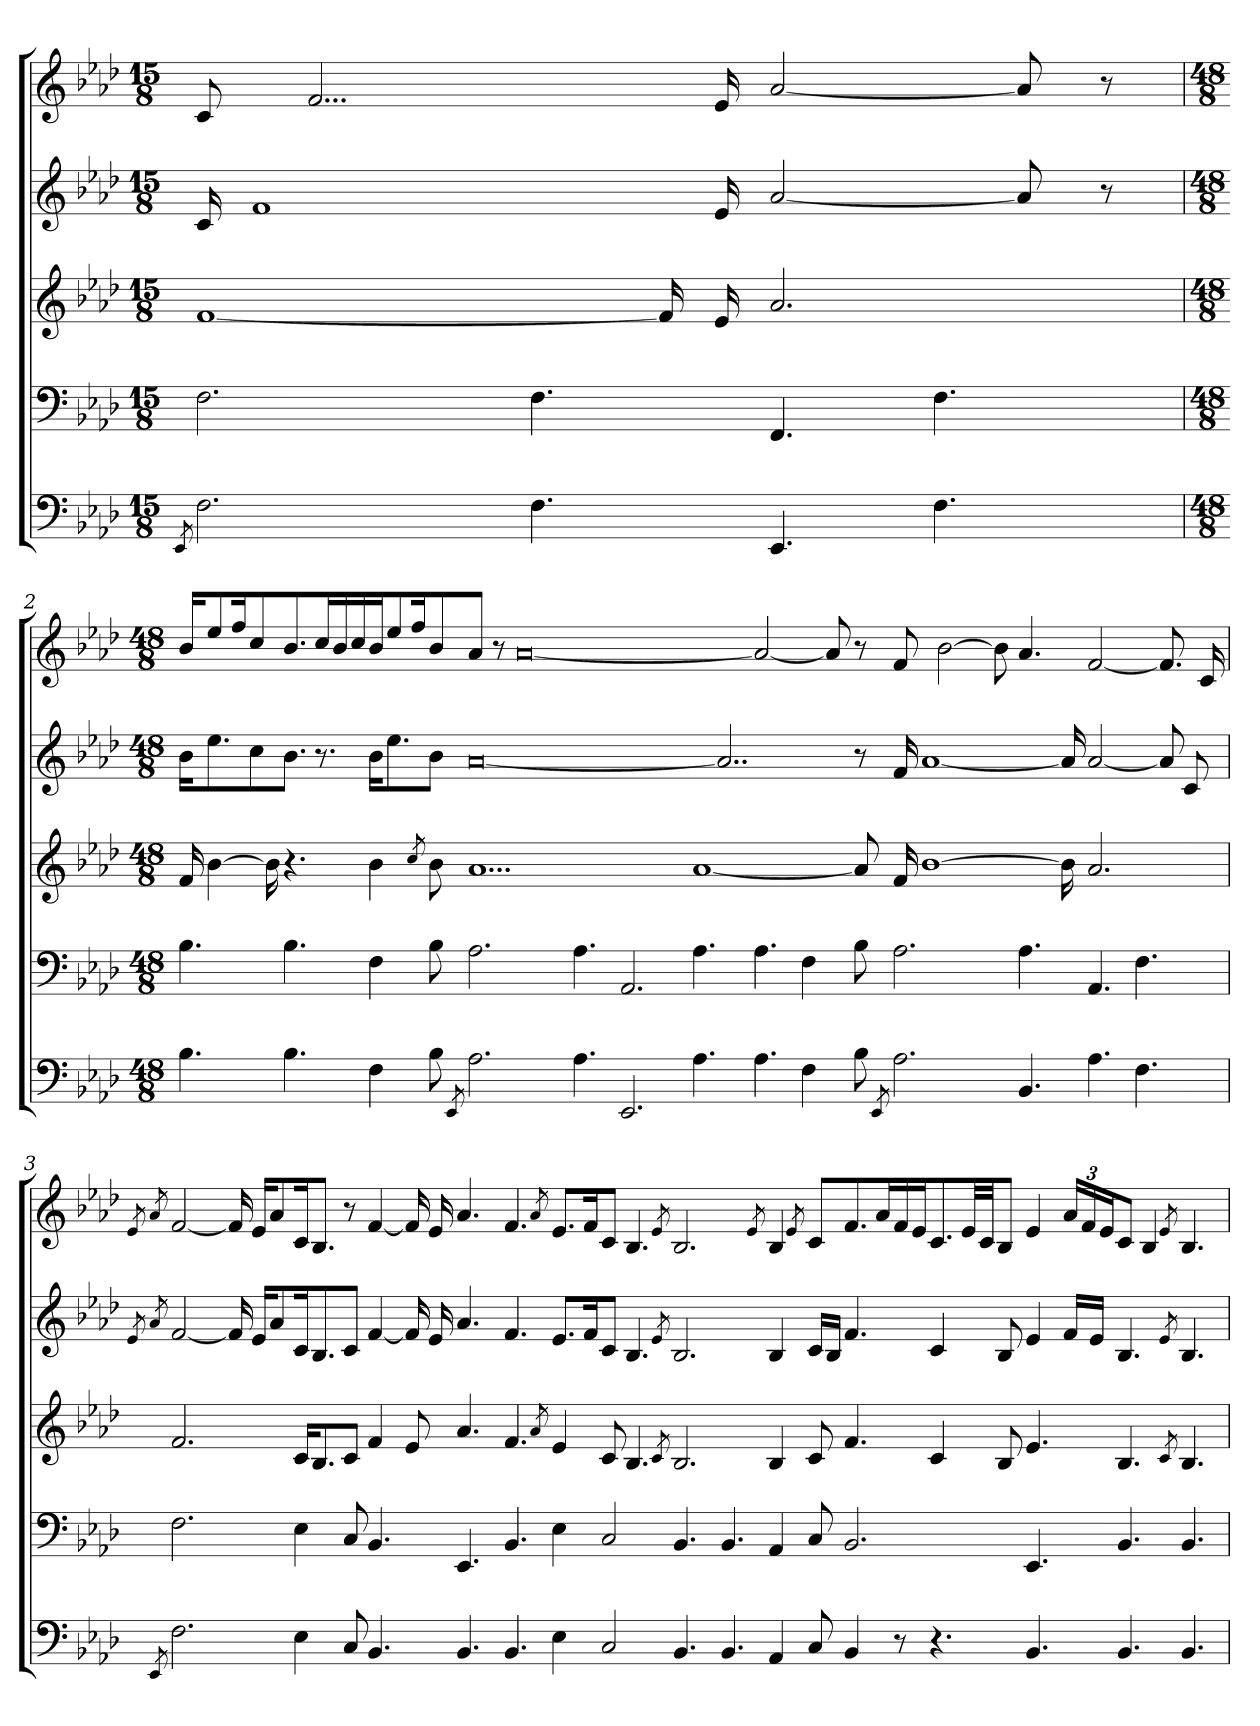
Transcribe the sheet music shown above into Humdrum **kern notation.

**kern	**kern	**kern	**kern	**kern
*part5	*part4	*part3	*part2	*part1
*staff5	*staff4	*staff3	*staff2	*staff1
*clefF4	*clefF4	*clefG2	*clefG2	*clefG2
*k[b-e-a-d-]	*k[b-e-a-d-]	*k[b-e-a-d-]	*k[b-e-a-d-]	*k[b-e-a-d-]
*M15/8	*M15/8	*M15/8	*M15/8	*M15/8
=1	=1	=1	=1	=1
8qEE-	.	.	.	.
2.F	2.F	[1f	16c	8c
.	.	.	1f	.
.	.	.	.	2...f
4.F	4.F	.	.	.
.	.	16f]	.	.
.	.	16e-	16e-	16e-
4.EE-	4.FF	2.a-	[2a-	[2a-
4.F	4.F	.	.	.
.	.	.	8a-]	8a-]
.	.	.	8r	8r
=2	=2	=2	=2	=2
*M48/8	*M48/8	*M48/8	*M48/8	*M48/8
4.B-	4.B-	16f	16b-\KL	16b-/KL
.	.	[4b-	8.ee-\	8ee-/
.	.	.	.	16ff/K
.	.	.	8cc\	8cc/
.	.	16b-]	.	.
4.B-	4.B-	4.r	8.b-\J	8.b-/
.	.	.	8.r	16cc/L
.	.	.	.	16b-/
.	.	.	.	16cc/
4F	4F	4b-	16b-\KL	16b-/J
.	.	.	8.ee-\	8ee-/
.	.	.	.	16ff/K
.	.	8qcc	.	.
8B-	8B-	8b-	8b-\J	8b-/
8qEE-	.	.	.	.
2.A-	2.A-	1...a-	[0a-	8a-/J
.	.	.	.	8r
.	.	.	.	[0a-
4.A-	4.A-	.	.	.
2.EE-	2.AA-	.	.	.
4.A-	4.A-	[1a-	.	.
.	.	.	2..a-]	.
4.A-	4.A-	.	.	2a-_
4F	4F	.	.	.
.	.	.	.	8a-]
8B-	8B-	8a-]	8r	8r
8qEE-	.	.	.	.
2.A-	2.A-	16f	16f	8f
.	.	[1b-	[1a-	.
.	.	.	.	[2b-
.	.	.	.	8b-]
4.BB-	4.A-	.	.	4.a-
.	.	16b-]	16a-]	.
4.A-	4.AA-	2.a-	[2a-	[2f
4.F	4.F	.	.	.
.	.	.	8a-]	8.f]
.	.	.	8c	.
.	.	.	.	16c
=3	=3	=3	=3	=3
.	.	.	8qe-	8qe-
8qEE-	.	.	8qa-	8qa-
2.F	2.F	2.f	[2f	[2f
.	.	.	16f]	16f]
.	.	.	16e-/KL	16e-/KL
.	.	.	8a-/	8a-/
4E-	4E-	16c/KL	16c/K	16c/K
.	.	8.B-/	8.B-/	8.B-/J
8C	8C	8c/J	8c/J	8r
4.BB-	4.BB-	4f	[4f	[4f
.	.	8e-	16f]	16f]
.	.	.	16e-	16e-
4.BB-	4.EE-	4.a-	4.a-	4.a-
4.BB-	4.BB-	4.f	4.f	4.f
.	.	8qa-	.	8qa-
4E-	4E-	4e-	8.e-/L	8.e-/L
.	.	.	16f/K	16f/K
2C	2C	8c	8c/J	8c/J
.	.	4.B-	4.B-	4.B-
.	.	8qc	8qe-	8qe-
4.BB-	4.BB-	2.B-	2.B-	2.B-
4.BB-	4.BB-	.	.	.
.	.	.	.	8qe-
4AA-	4AA-	4B-	4B-	4B-
.	.	.	.	8qe-
8C	8C	8c	16c/LL	8c/L
.	.	.	16B-/JJ	.
4BB-	2.BB-	4.f	4.f	8.f/
.	.	.	.	16a-/L
8r	.	.	.	16f/
.	.	.	.	16e-/J
4.r	.	4c	4c	8.c/
.	.	.	.	32e-/LL
.	.	.	.	32c/JJ
.	.	8B-	8B-	8B-/J
4.BB-	4.EE-	4.e-	4e-	4e-
.	.	.	16f/LL	24a-/LL
.	.	.	.	24f/
.	.	.	16e-/JJ	.
.	.	.	.	24e-/J
4.BB-	4.BB-	4.B-	4.B-	8c/J
.	.	.	.	4B-
.	.	8qc	8qe-	8qe-
4.BB-	4.BB-	4.B-	4.B-	4.B-
=	=	=	=	=
*-	*-	*-	*-	*-
